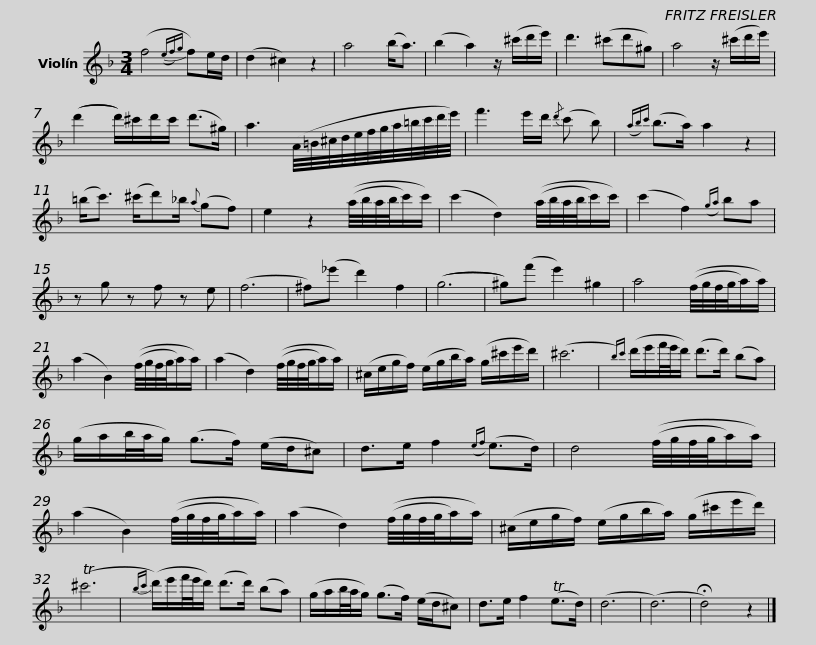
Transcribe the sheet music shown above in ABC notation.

X:1
L:1/8
M:3/4
I:linebreak $
K:F
V:1 treble
V:1
 (f4({ef)g} f)e/d/ | (d2 ^c2) z2 | a4 (b<a) | (b2 a2) z/ (^c'/d'/e'/) | d'3 (^c'd'^g) | %5
 a4 z/ (^c'/d'/e'/) |$ ((d'2 d'/))^c'/d'/c'/ (d'>^g) | a3 (A/4=B/4^c/4d/4e/4f/4g/4a/4=b/4c'/4d'/4e'/4) | f'3 e'/d'/{/d'} (c' b) |({ab)c'} (b>a) a2 z2 |$ %10
 (=b<c') (^c'/d')_b/{a} (gf) | e2 z2 ((a/4b/4a/4b/4c'/)c'/) | (c'2 d2) ((a/4b/4a/4b/4c'/)c'/) | (c'2 f2)({ga)} ba | z g z f z e | %15
 (f6 |$ ^f)(_e' d'2) f2 | ((g6 | ^g))(f' e'2) ^g2 | a4 ((f/4g/4f/4g/4a/)a/) | %20
 (a2 B2) ((f/4g/4f/4g/4a/)a/) | (a2 d2) ((f/4g/4f/4g/4a/)a/) |$ (^c/e/g/f/) (e/g/b/a/) (g/^c'/e'/d'/) | (^c'6 |{b)c'} (d'/e'/f'/4e'/4d'/) (d'>d') (ba) | %25
 (g/a/b/4a/4g/) (g>f) (e/d/^c) |$ d>e f2({ef)} (e>d) | d4 ((f/4g/4f/4g/4a/)a/) | (a2 B2) ((f/4g/4f/4g/4a/)a/) | (a2 d2) ((f/4g/4f/4g/4a/)a/) | %30
 (^c/e/g/f/) (e/g/b/a/) (g/^c'/e'/d'/) |$ (T^c'6 |{bc'} (d'/)e'/f'/4e'/4d'/) (d'>d') (ba) | (g/a/b/4a/4g/) (g>f) (e/d/^c) | d>e f2 (Te>d) | %35
 (d6 | (d6) | !fermata!d4) z2 |] %38
